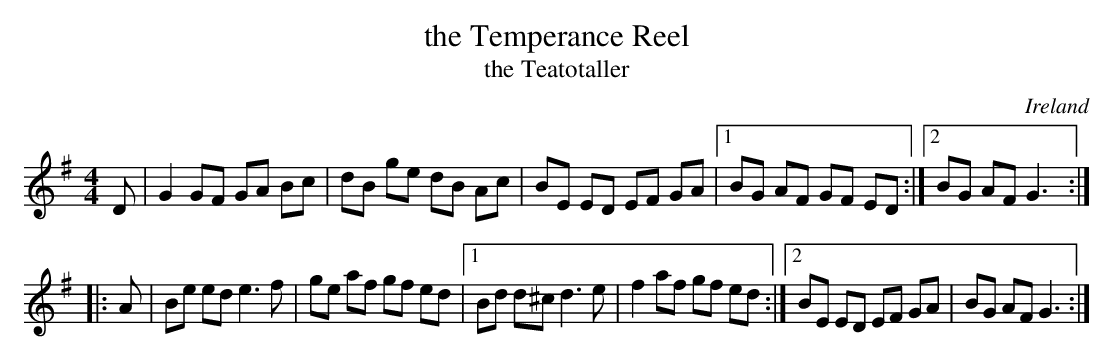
X:1
T:the Temperance Reel
T:the Teatotaller
M:4/4
O:Ireland
K:G
D|G2 GF GA Bc|dB ge dB Ac| BE ED EF GA\
|1BG AF GF ED :|2BG AF G3:|
|:A|Be ed e3f |ge af gf ed\
|1Bd d^c d3e|f2 af gf ed\
:|2BE ED EF GA| BG AF G3:|
